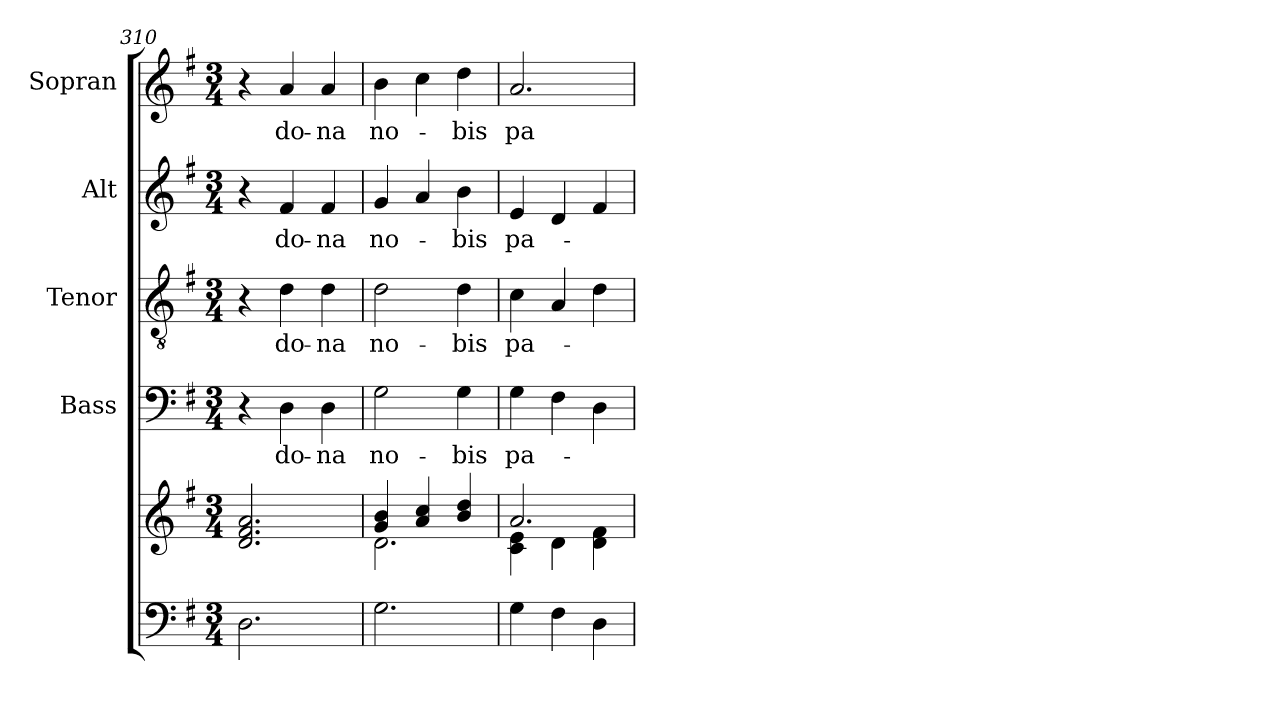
**kern	**kern	**kern	**text	**kern	**text	**kern	**text	**kern	**text
*part5	*part5	*part4	*part4	*part3	*part3	*part2	*part2	*part1	*part1
*staff6	*staff5	*staff4	*staff4	*staff3	*staff3	*staff2	*staff2	*staff1	*staff1
*	*	*I"Bass	*	*I"Tenor	*	*I"Alt	*	*I"Sopran	*
*	*	*I'B.	*	*I'T.	*	*I'A.	*	*I'S.	*
*clefF4	*clefG2	*clefF4	*	*clefGv2	*	*clefG2	*	*clefG2	*
*k[f#]	*k[f#]	*k[f#]	*	*k[f#]	*	*k[f#]	*	*k[f#]	*
*G:	*G:	*G:	*	*G:	*	*G:	*	*G:	*
*M3/4	*M3/4	*M3/4	*	*M3/4	*	*M3/4	*	*M3/4	*
=310	=310	=310	=310	=310	=310	=310	=310	=310	=310
2.D\	2.d/ 2.f#/ 2.a/	4r	.	4r	.	4r	.	4r	.
!	!	!	!LO:LY:b	!	!LO:LY:b	!	!LO:LY:b	!	!LO:LY:b
.	.	4D\	do-	4d\	do-	4f#/	do-	4a/	do-
!	!	!	!LO:LY:b	!	!LO:LY:b	!	!LO:LY:b	!	!LO:LY:b
.	.	4D\	-na	4d\	-na	4f#/	-na	4a/	-na
=311	=311	=311	=311	=311	=311	=311	=311	=311	=311
*	*^	*	*	*	*	*	*	*	*
!	!	!	!	!LO:LY:b	!	!LO:LY:b	!	!LO:LY:b	!	!LO:LY:b
2.G\	4g/ 4b/	2.d\	2G\	no-	2d\	no-	4g/	no-	4b\	no-
.	4a/ 4cc/	.	.	.	.	.	4a/	.	4cc\	.
!	!	!	!	!LO:LY:b	!	!LO:LY:b	!	!LO:LY:b	!	!LO:LY:b
.	4b/ 4dd/	.	4G\	-bis	4d\	-bis	4b\	-bis	4dd\	-bis
=312	=312	=312	=312	=312	=312	=312	=312	=312	=312	=312
!	!	!	!	!LO:LY:b	!	!LO:LY:b	!	!LO:LY:b	!	!LO:LY:b
4G\	2.a/	4c\ 4e\	4G\	pa-	4c\	pa-	4e/	pa-	2.a/	pa-
4F#\	.	4d\	4F#\	.	4A/	.	4d/	.	.	.
4D\	.	4d\ 4f#\	4D\	.	4d\	.	4f#/	.	.	.
*	*v	*v	*	*	*	*	*	*	*	*
=	=	=	=	=	=	=	=	=	=
*-	*-	*-	*-	*-	*-	*-	*-	*-	*-
